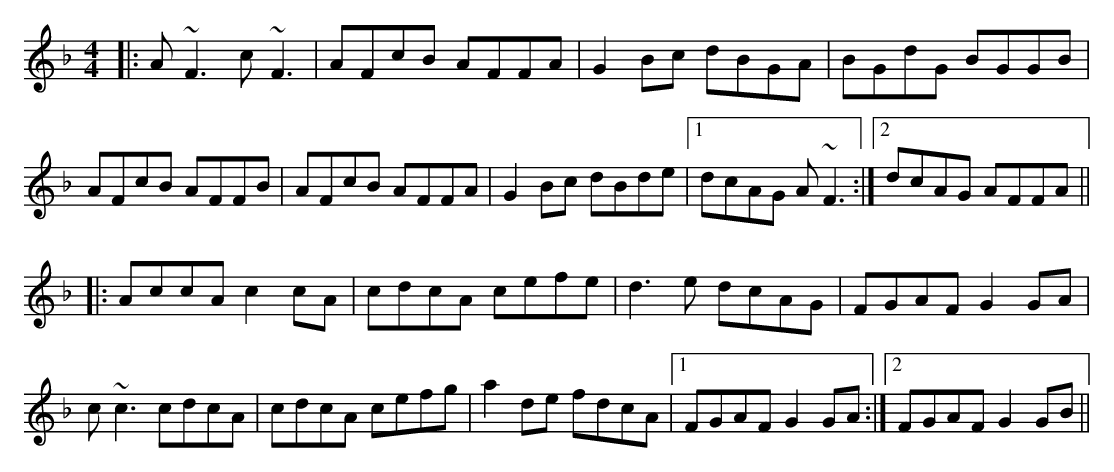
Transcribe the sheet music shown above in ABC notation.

X:1
M:4/4
K:Gdor
|:A~F3 c~F3|AFcB AFFA|G2Bc dBGA|BGdG BGGB|
AFcB AFFB|AFcB AFFA|G2Bc dBde|1 dcAG A~F3:|2 dcAG AFFA||
|:AccA c2cA|cdcA cefe|d3e dcAG|FGAF G2GA|
c~c3 cdcA|cdcA cefg|a2de fdcA|1 FGAF G2GA:|2 FGAF G2GB||
